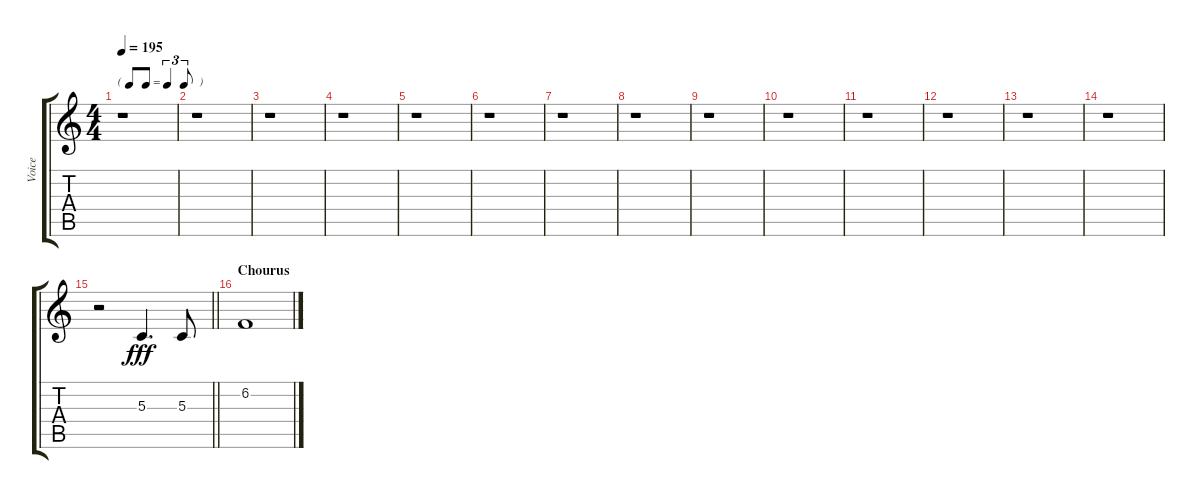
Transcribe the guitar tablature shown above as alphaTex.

\track ("Voice" "Voice") {instrument lead6voice}
\staff {score tabs}
\tuning (E4 B3 G3 D3 A2 E2) {hide}
\ts (4 4)
\tf triplet8th
\tempo 195
\clef g2
\ks c
r.1{dy f} |
r.1 |
r.1 |
r.1 |
r.1 |
r.1 |
r.1 |
r.1 |
r.1 |
r.1 |
r.1 |
r.1 |
r.1 |
r.1 |
\barLineRight lightlight
r.2 5.3.4{d dy fff} 5.3.8 |
\section ("" "Chourus")
6.2.1
